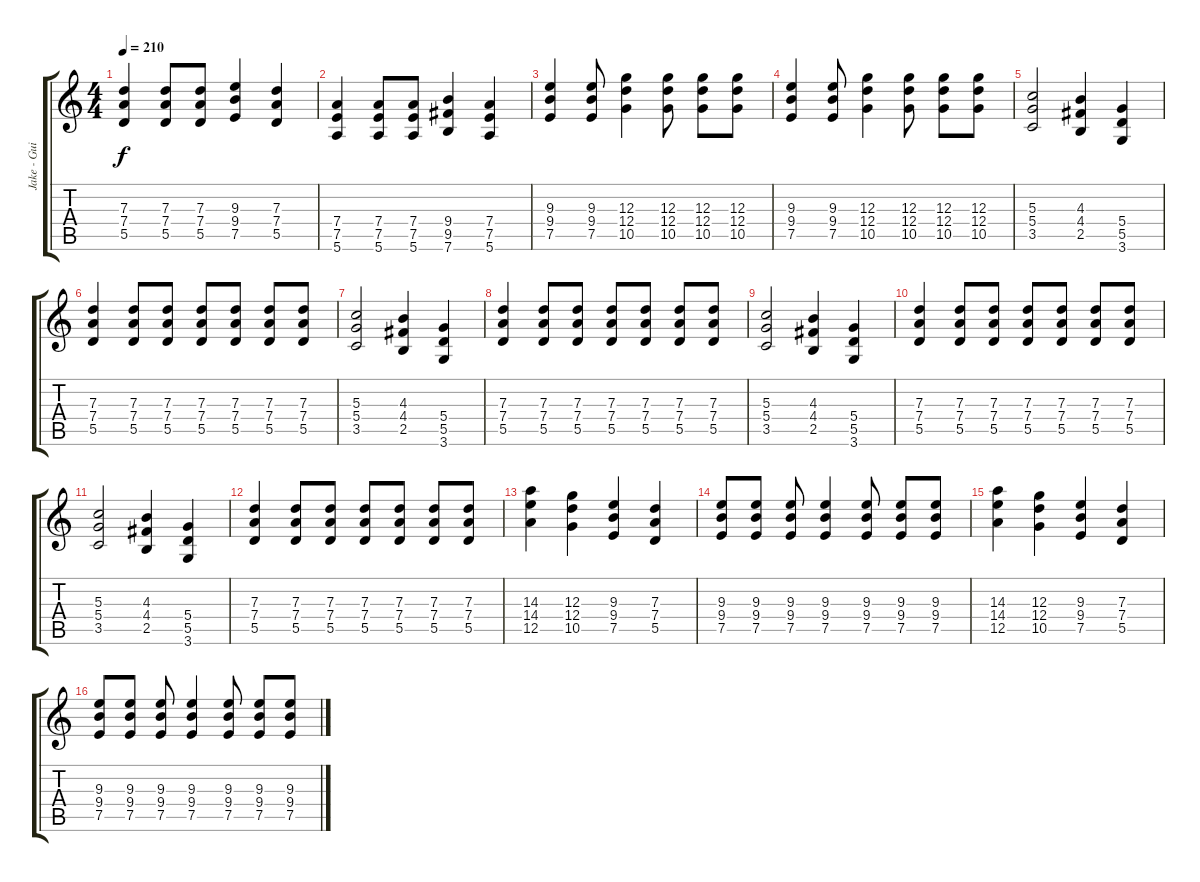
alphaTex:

\track ("Jake - Guitar 2" "Jake - Gui") {instrument overdrivenguitar}
\staff {score tabs}
\tuning (E4 B3 G3 D3 A2 E2) {hide}
\ts (4 4)
\tempo 210
\clef g2
\ks c
(7.3 7.4 5.5).4{dy f} (7.3 7.4 5.5).8 (7.3 7.4 5.5).8 (9.3 9.4 7.5).4 (7.3 7.4 5.5).4 |
(7.4 7.5 5.6).4 (7.4 7.5 5.6).8 (7.4 7.5 5.6).8 (9.4 9.5 7.6).4 (7.4 7.5 5.6).4 |
(9.3 9.4 7.5).4 (9.3 9.4 7.5).8 (12.3 12.4 10.5).4 (12.3 12.4 10.5).8 (12.3 12.4 10.5).8 (12.3 12.4 10.5).8 |
(9.3 9.4 7.5).4 (9.3 9.4 7.5).8 (12.3 12.4 10.5).4 (12.3 12.4 10.5).8 (12.3 12.4 10.5).8 (12.3 12.4 10.5).8 |
(5.3 5.4 3.5).2 (4.3 4.4 2.5).4 (5.4 5.5 3.6).4 |
(7.3 7.4 5.5).4 (7.3 7.4 5.5).8 (7.3 7.4 5.5).8 (7.3 7.4 5.5).8 (7.3 7.4 5.5).8 (7.3 7.4 5.5).8 (7.3 7.4 5.5).8 |
(5.3 5.4 3.5).2 (4.3 4.4 2.5).4 (5.4 5.5 3.6).4 |
(7.3 7.4 5.5).4 (7.3 7.4 5.5).8 (7.3 7.4 5.5).8 (7.3 7.4 5.5).8 (7.3 7.4 5.5).8 (7.3 7.4 5.5).8 (7.3 7.4 5.5).8 |
(5.3 5.4 3.5).2 (4.3 4.4 2.5).4 (5.4 5.5 3.6).4 |
(7.3 7.4 5.5).4 (7.3 7.4 5.5).8 (7.3 7.4 5.5).8 (7.3 7.4 5.5).8 (7.3 7.4 5.5).8 (7.3 7.4 5.5).8 (7.3 7.4 5.5).8 |
(5.3 5.4 3.5).2 (4.3 4.4 2.5).4 (5.4 5.5 3.6).4 |
(7.3 7.4 5.5).4 (7.3 7.4 5.5).8 (7.3 7.4 5.5).8 (7.3 7.4 5.5).8 (7.3 7.4 5.5).8 (7.3 7.4 5.5).8 (7.3 7.4 5.5).8 |
(14.3 14.4 12.5).4 (12.3 12.4 10.5).4 (9.3 9.4 7.5).4 (7.3 7.4 5.5).4 |
(9.3 9.4 7.5).8 (9.3 9.4 7.5).8 (9.3 9.4 7.5).8 (9.3 9.4 7.5).4 (9.3 9.4 7.5).8 (9.3 9.4 7.5).8 (9.3 9.4 7.5).8 |
(14.3 14.4 12.5).4 (12.3 12.4 10.5).4 (9.3 9.4 7.5).4 (7.3 7.4 5.5).4 |
(9.3 9.4 7.5).8 (9.3 9.4 7.5).8 (9.3 9.4 7.5).8 (9.3 9.4 7.5).4 (9.3 9.4 7.5).8 (9.3 9.4 7.5).8 (9.3 9.4 7.5).8
